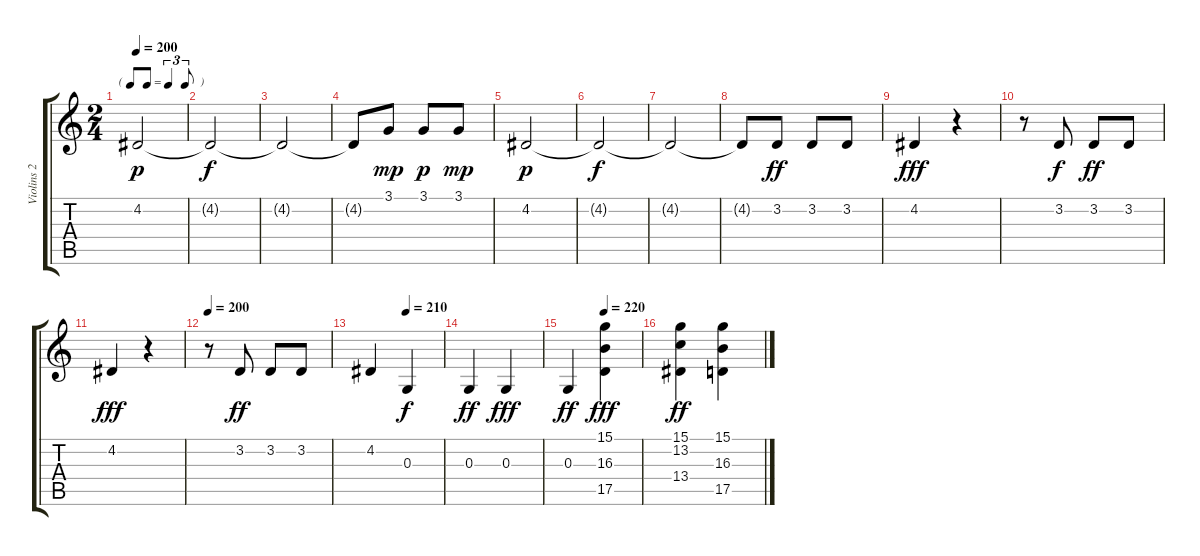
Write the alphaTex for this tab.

\track ("Violins 2" "Violins 2") {instrument stringensemble1}
\staff {score tabs}
\tuning (E4 B3 G3 D3 A2 E2) {hide}
\ts (2 4)
\tf triplet8th
\tempo 200
\clef g2
\ks c
4.2.2{dy p} |
4.2{t}.2{dy f} |
4.2{t}.2 |
4.2{t}.8 3.1.8{dy mp} 3.1.8{dy p} 3.1.8{dy mp} |
4.2.2{dy p} |
4.2{t}.2{dy f} |
4.2{t}.2 |
4.2{t}.8 3.2.8{dy ff} 3.2.8 3.2.8 |
4.2.4{dy fff} r.4 |
r.8 3.2.8{dy f} 3.2.8{dy ff} 3.2.8 |
4.2.4{dy fff} r.4 |
\tempo 200
r.8 3.2.8{dy ff} 3.2.8 3.2.8 |
\tempo (210 0.5)
4.2.4 0.3.4{dy f} |
0.3.4{dy ff} 0.3.4{dy fff} |
\tempo (220 0.5)
0.3.4{dy ff} (15.1 16.3 17.5).4{dy fff} |
(15.1 13.2 13.4).4{dy ff} (15.1 16.3 17.5).4
